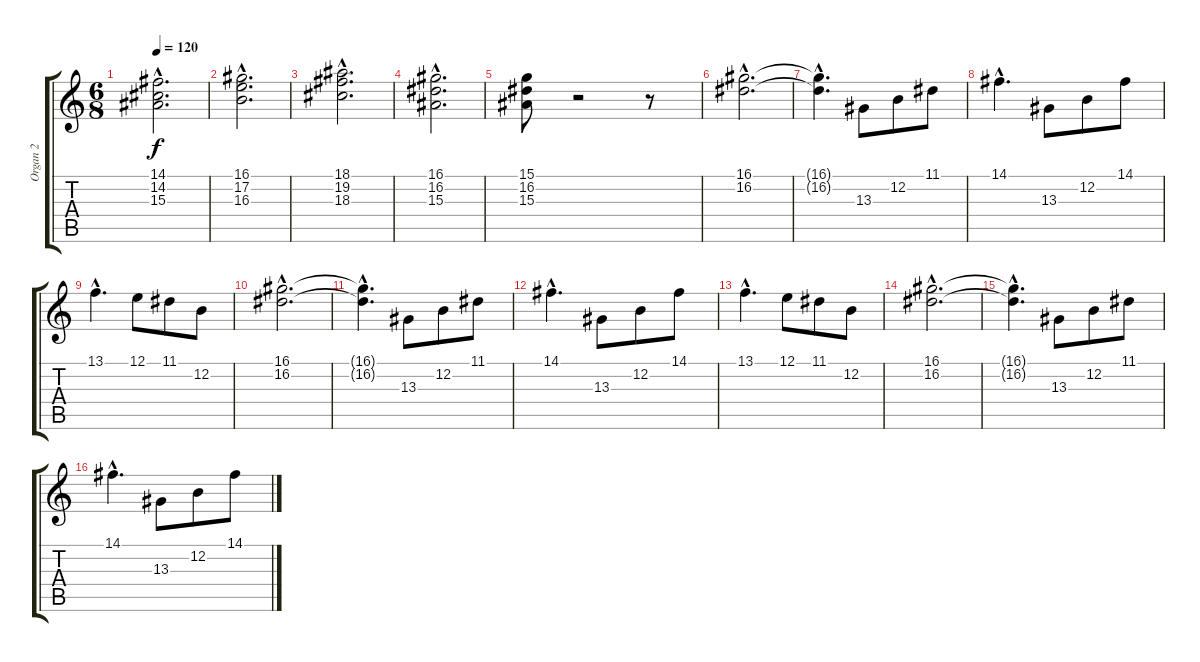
\track ("Organ 2" "Organ 2") {instrument percussiveorgan}
\staff {score tabs}
\tuning (E4 B3 G3 D3 A2 E2) {hide}
\ts (6 8)
\tempo 120
\clef g2
\ks c
(14.1{hac} 14.2{hac} 15.3{hac}).2{d dy f} |
(16.1{hac} 17.2{hac} 16.3{hac}).2{d} |
(18.1{hac} 19.2{hac} 18.3{hac}).2{d} |
(16.1{hac} 16.2{hac} 15.3{hac}).2{d} |
(15.1 16.2 15.3).8 r.2 r.8 |
(16.1{hac} 16.2{hac}).2{d} |
(16.1{hac t} 16.2{hac t}).4{d} 13.3.8 12.2.8 11.1.8 |
14.1{hac}.4{d} 13.3.8 12.2.8 14.1.8 |
13.1{hac}.4{d} 12.1.8 11.1.8 12.2.8 |
(16.1{hac} 16.2{hac}).2{d} |
(16.1{hac t} 16.2{hac t}).4{d} 13.3.8{volume 11} 12.2.8 11.1.8 |
14.1{hac}.4{d} 13.3.8 12.2.8 14.1.8 |
13.1{hac}.4{d} 12.1.8 11.1.8 12.2.8 |
(16.1{hac} 16.2{hac}).2{d} |
(16.1{hac t} 16.2{hac t}).4{d} 13.3.8 12.2.8 11.1.8 |
14.1{hac}.4{d} 13.3.8 12.2.8 14.1.8
